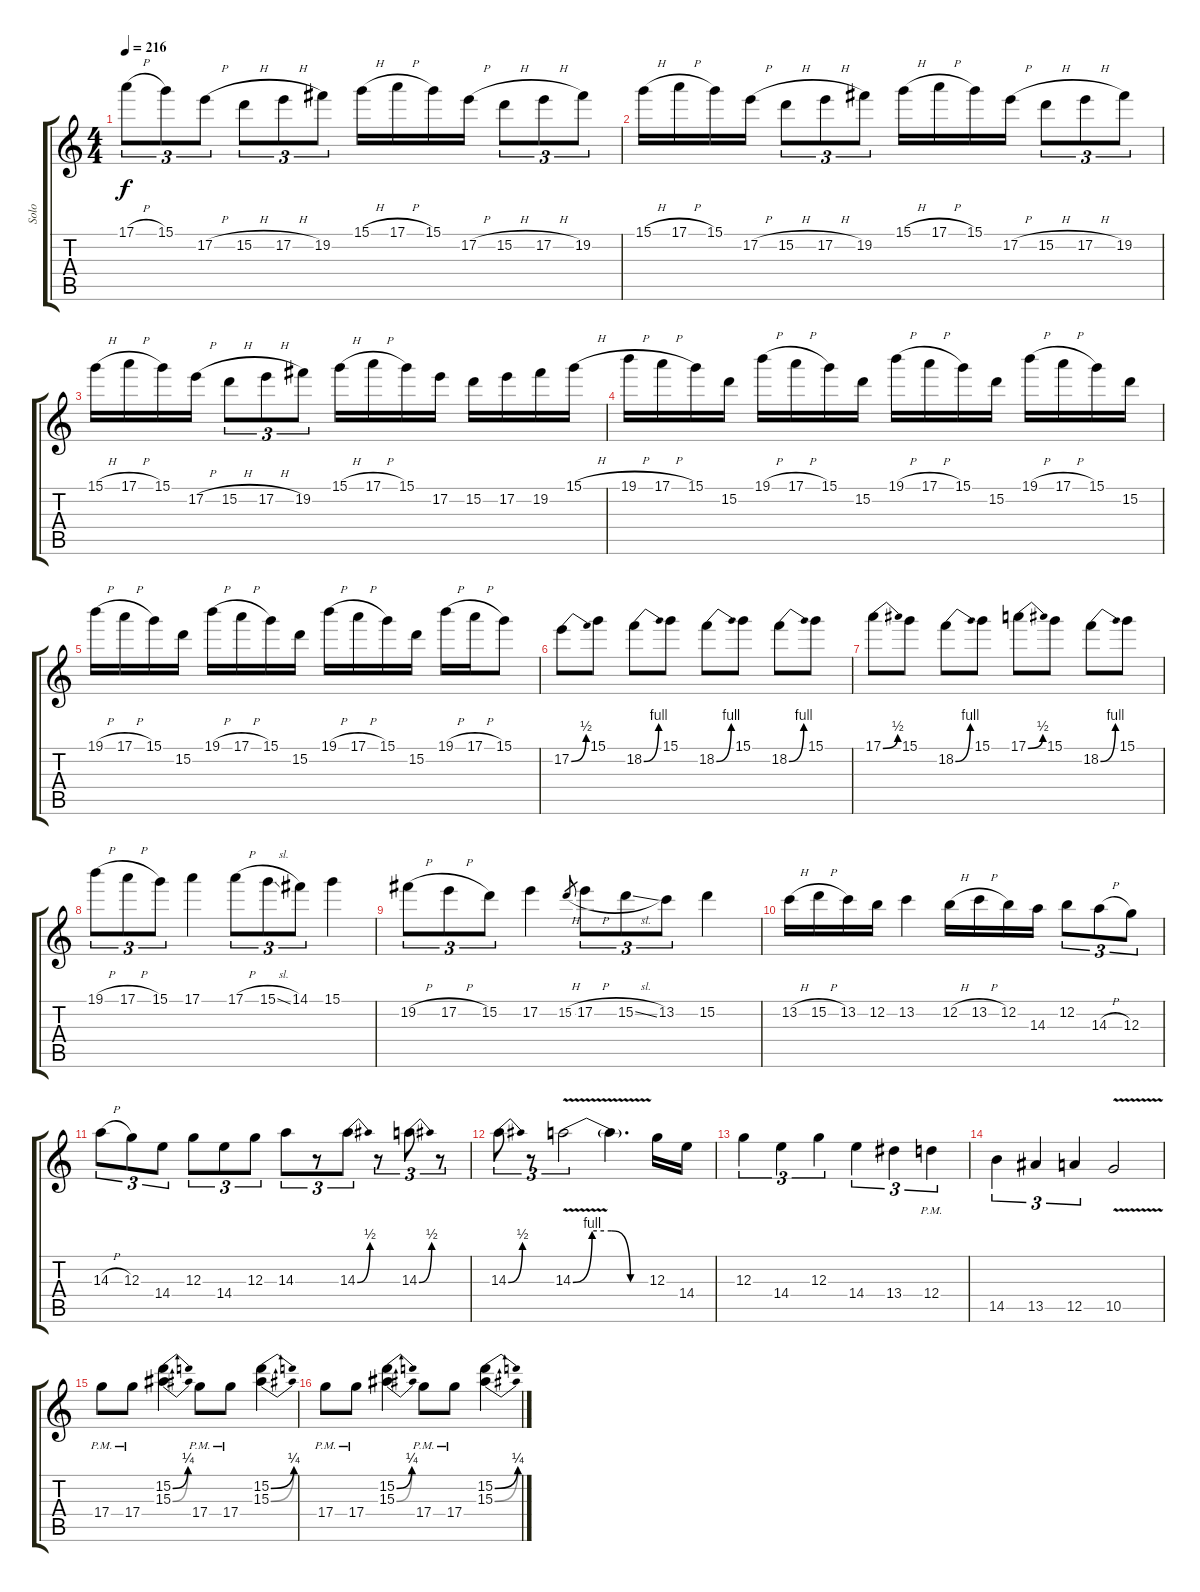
\track ("Solo" "Solo") {instrument electricguitarclean}
\staff {score tabs}
\tuning (E4 B3 G3 D3 A2 E2) {hide}
\ts (4 4)
\tempo 216
\clef g2
\ks c
17.1{h}.8{tu (3 2) dy f} 15.1.8{tu (3 2)} 17.2{h}.8{tu (3 2)} 15.2{h}.8{tu (3 2)} 17.2{h}.8{tu (3 2)} 19.2.8{tu (3 2)} 15.1{h}.16 17.1{h}.16 15.1.16 17.2{h}.16 15.2{h}.8{tu (3 2)} 17.2{h}.8{tu (3 2)} 19.2.8{tu (3 2)} |
15.1{h}.16 17.1{h}.16 15.1.16 17.2{h}.16 15.2{h}.8{tu (3 2)} 17.2{h}.8{tu (3 2)} 19.2.8{tu (3 2)} 15.1{h}.16 17.1{h}.16 15.1.16 17.2{h}.16 15.2{h}.8{tu (3 2)} 17.2{h}.8{tu (3 2)} 19.2.8{tu (3 2)} |
15.1{h}.16 17.1{h}.16 15.1.16 17.2{h}.16 15.2{h}.8{tu (3 2)} 17.2{h}.8{tu (3 2)} 19.2.8{tu (3 2)} 15.1{h}.16 17.1{h}.16 15.1.16 17.2.16 15.2.16 17.2.16 19.2.16 15.1{h}.16 |
19.1{h}.16 17.1{h}.16 15.1.16 15.2.16 19.1{h}.16 17.1{h}.16 15.1.16 15.2.16 19.1{h}.16 17.1{h}.16 15.1.16 15.2.16 19.1{h}.16 17.1{h}.16 15.1.16 15.2.16 |
19.1{h}.16 17.1{h}.16 15.1.16 15.2.16 19.1{h}.16 17.1{h}.16 15.1.16 15.2.16 19.1{h}.16 17.1{h}.16 15.1.16 15.2.16 19.1{h}.16 17.1{h}.16 15.1.8 |
17.2{be (bend 0 0 60 2)}.8 15.1.8 18.2{be (bend 0 0 60 4)}.8 15.1.8 18.2{be (bend 0 0 60 4)}.8 15.1.8 18.2{be (bend 0 0 60 4)}.8 15.1.8 |
17.1{be (bend 0 0 60 2)}.8 15.1.8 18.2{be (bend 0 0 60 4)}.8 15.1.8 17.1{be (bend 0 0 60 2)}.8 15.1.8 18.2{be (bend 0 0 60 4)}.8 15.1.8 |
19.1{h}.8{tu (3 2)} 17.1{h}.8{tu (3 2)} 15.1.8{tu (3 2)} 17.1.4 17.1{h}.8{tu (3 2)} 15.1{sl}.8{tu (3 2)} 14.1.8{tu (3 2)} 15.1.4 |
19.2{h}.8{tu (3 2)} 17.2{h}.8{tu (3 2)} 15.2.8{tu (3 2)} 17.2.4 15.2{h}.8{gr} 17.2{h}.8{tu (3 2)} 15.2{sl}.8{tu (3 2)} 13.2.8{tu (3 2)} 15.2.4 |
13.2{h}.16 15.2{h}.16 13.2.16 12.2.16 13.2.4 12.2{h}.16 13.2{h}.16 12.2.16 14.3.16 12.2.8{tu (3 2)} 14.3{h}.8{tu (3 2)} 12.3.8{tu (3 2)} |
14.3{h}.8{tu (3 2)} 12.3.8{tu (3 2)} 14.4.8{tu (3 2)} 12.3.8{tu (3 2)} 14.4.8{tu (3 2)} 12.3.8{tu (3 2)} 14.3.8{tu (3 2)} r.8{tu (3 2)} 14.3{be (bend 0 0 60 2)}.8{tu (3 2)} r.8{tu (3 2)} 14.3{be (bend 0 0 60 2)}.8{tu (3 2)} r.8{tu (3 2)} |
14.3{be (bend 0 0 60 2)}.8{tu (3 2)} r.8{tu (3 2)} 14.3{be (custom 0 0 15 4 30 4 45 0 60 0) v}.2{tu (3 2)} 14.3{t}.4{d} 12.3.16 14.4.16 |
12.3.4{tu (3 2)} 14.4.4{tu (3 2)} 12.3.4{tu (3 2)} 14.4.4{tu (3 2)} 13.4.4{tu (3 2)} 12.4{pm}.4{tu (3 2)} |
14.5.4{tu (3 2)} 13.5.4{tu (3 2)} 12.5.4{tu (3 2)} 10.5{v}.2 |
17.4{pm}.8 17.4{pm}.8 (15.2{be (bend 0 0 60 1)} 15.3{be (bend 0 0 60 1)}).4 17.4{pm}.8 17.4{pm}.8 (15.2{be (bend 0 0 60 1)} 15.3{be (bend 0 0 60 1)}).4 |
17.4{pm}.8 17.4{pm}.8 (15.2{be (bend 0 0 60 1)} 15.3{be (bend 0 0 60 1)}).4 17.4{pm}.8 17.4{pm}.8 (15.2{be (bend 0 0 60 1)} 15.3{be (bend 0 0 60 1)}).4
